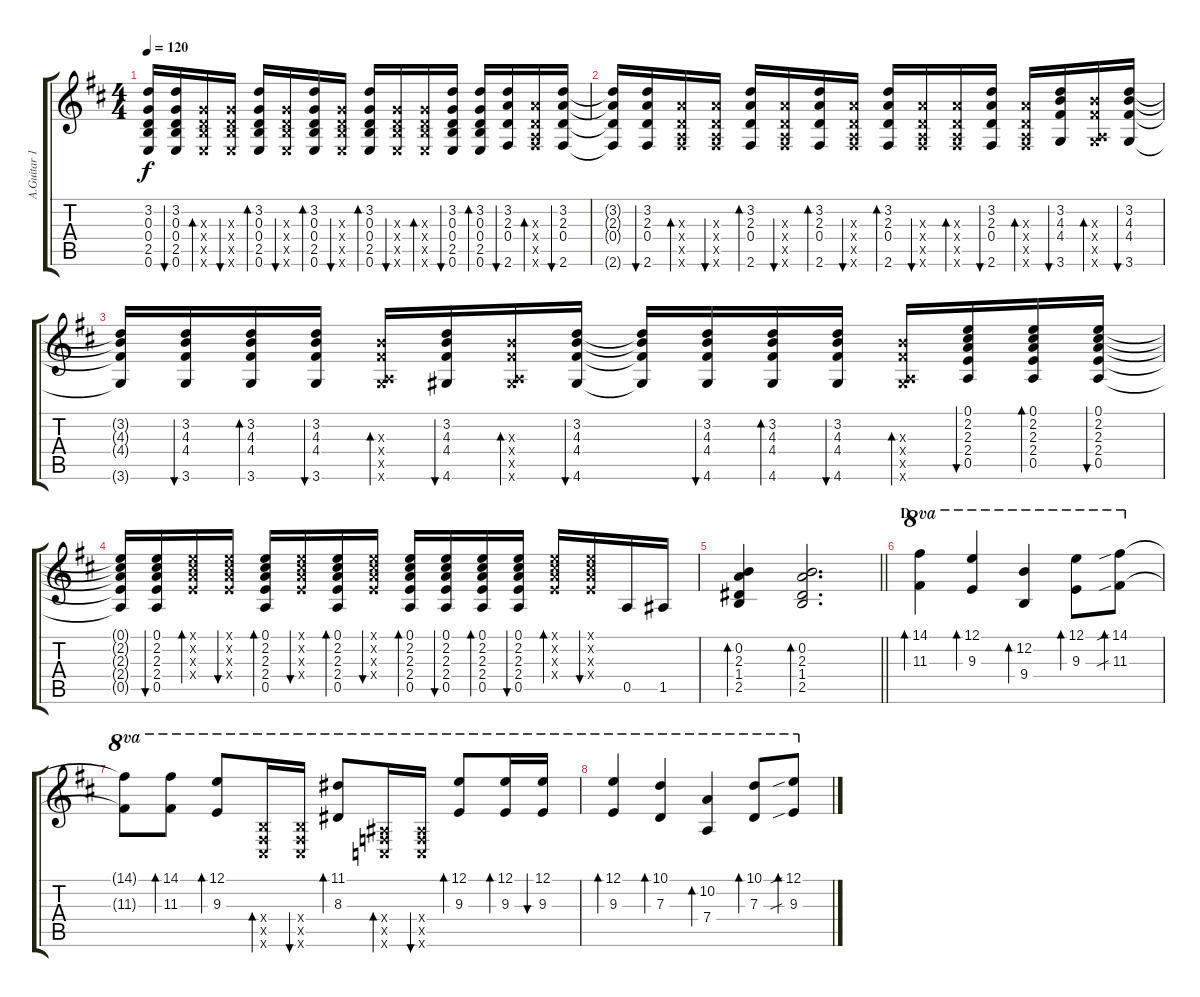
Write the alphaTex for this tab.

\track ("A.Guitar 1" "A.Guitar 1") {instrument acousticguitarsteel}
\staff {score tabs}
\tuning (E4 B3 G3 D3 A2 E2) {hide}
\ts (4 4)
\tempo 120
\clef g2
\ks d
(3.2{t} 0.3{t} 0.4{t} 2.5{t} 0.6{t}).16{dy f} (3.2 0.3 0.4 2.5 0.6).16{bu 30} (0.3{x} 0.4{x} 2.5{x} 0.6{x}).16{bd 30} (0.3{x} 0.4{x} 2.5{x} 0.6{x}).16{bu 30} (3.2 0.3 0.4 2.5 0.6).16{bd 30} (0.3{x} 0.4{x} 2.5{x} 0.6{x}).16{bu 30} (3.2 0.3 0.4 2.5 0.6).16{bd 30} (0.3{x} 0.4{x} 2.5{x} 0.6{x}).16{bu 30} (3.2 0.3 0.4 2.5 0.6).16{bd 30} (0.3{x} 0.4{x} 2.5{x} 0.6{x}).16{bu 30} (0.3{x} 0.4{x} 2.5{x} 0.6{x}).16{bd 30} (3.2 0.3 0.4 2.5 0.6).16{bu 30} (3.2 0.3 0.4 2.5 0.6).16{bd 30} (3.2 2.3 0.4 2.6).16{bu 30} (2.3{x} 0.4{x} 0.5{x} 2.6{x}).16{bd 30} (3.2 2.3 0.4 2.6).16{bu 30} |
(3.2{t} 2.3{t} 0.4{t} 2.6{t}).16 (3.2 2.3 0.4 2.6).16{bu 30} (2.3{x} 0.4{x} 0.5{x} 2.6{x}).16{bd 30} (2.3{x} 0.4{x} 0.5{x} 2.6{x}).16{bu 30} (3.2 2.3 0.4 2.6).16{bd 30} (2.3{x} 0.4{x} 0.5{x} 2.6{x}).16{bu 30} (3.2 2.3 0.4 2.6).16{bd 30} (2.3{x} 0.4{x} 0.5{x} 2.6{x}).16{bu 30} (3.2 2.3 0.4 2.6).16{bd 30} (2.3{x} 0.4{x} 0.5{x} 2.6{x}).16{bu 30} (2.3{x} 0.4{x} 0.5{x} 2.6{x}).16{bd 30} (3.2 2.3 0.4 2.6).16{bu 30} (2.3{x} 0.4{x} 0.5{x} 2.6{x}).16{bd 30} (3.2 4.3 4.4 3.6).16{bu 30} (4.3{x} 4.4{x} 0.5{x} 3.6{x}).16{bd 30} (3.2 4.3 4.4 3.6).16{bu 30} |
(3.2{t} 4.3{t} 4.4{t} 3.6{t}).16 (3.2 4.3 4.4 3.6).16{bu 30} (3.2 4.3 4.4 3.6).16{bd 30} (3.2 4.3 4.4 3.6).16{bu 30} (4.3{x} 4.4{x} 0.5{x} 3.6{x}).16{bd 30} (3.2 4.3 4.4 4.6).16{bu 30} (4.3{x} 4.4{x} 0.5{x} 4.6{x}).16{bd 30} (3.2 4.3 4.4 4.6).16{bu 30} (3.2{t} 4.3{t} 4.4{t} 4.6{t}).16 (3.2 4.3 4.4 4.6).16{bu 30} (3.2 4.3 4.4 4.6).16{bd 30} (3.2 4.3 4.4 4.6).16{bu 30} (4.3{x} 4.4{x} 0.5{x} 4.6{x}).16{bd 30} (0.1 2.2 2.3 2.4 0.5).16{bu 30} (0.1 2.2 2.3 2.4 0.5).16{bd 30} (0.1 2.2 2.3 2.4 0.5).16{bu 30} |
(0.1{t} 2.2{t} 2.3{t} 2.4{t} 0.5{t}).16 (0.1 2.2 2.3 2.4 0.5).16{bu 30} (0.1{x} 2.2{x} 2.3{x} 2.4{x}).16{bd 30} (0.1{x} 2.2{x} 2.3{x} 2.4{x}).16{bu 30} (0.1 2.2 2.3 2.4 0.5).16{bd 30} (0.1{x} 2.2{x} 2.3{x} 2.4{x}).16{bu 30} (0.1 2.2 2.3 2.4 0.5).16{bd 30} (0.1{x} 2.2{x} 2.3{x} 2.4{x}).16{bu 30} (0.1 2.2 2.3 2.4 0.5).16{bd 30} (0.1 2.2 2.3 2.4 0.5).16{bu 30} (0.1 2.2 2.3 2.4 0.5).16{bd 30} (0.1 2.2 2.3 2.4 0.5).16{bu 30} (0.1{x} 2.2{x} 2.3{x} 2.4{x}).16{bd 30} (0.1{x} 2.2{x} 2.3{x} 2.4{x}).16{bu 30} 0.5.16 1.5.16 |
\barLineRight lightlight
(0.2 2.3 1.4 2.5).4{bd 30} (0.2 2.3 1.4 2.5).2{d bd 30} |
\section ("" "D")
(14.1 11.3).4{bd 30 ot 8va} (12.1 9.3).4{bd 30 ot 8va} (12.2 9.4).4{bd 30 ot 8va} (12.1 9.3).8{bd 30 ot 8va} (14.1{sib} 11.3{sib}).8{bd 30 ot 8va} |
(14.1{t} 11.3{t}).8{ot 8va} (14.1 11.3).8{bd 30 ot 8va} (12.1 9.3).8{bd 30 ot 8va} (9.4{x} 9.5{x} 9.6{x}).16{bd 30 ot 8va} (9.4{x} 9.5{x} 9.6{x}).16{bu 30 ot 8va} (11.1 8.3).8{bd 30 ot 8va} (8.4{x} 8.5{x} 8.6{x}).16{bd 30 ot 8va} (8.4{x} 8.5{x} 8.6{x}).16{bu 30 ot 8va} (12.1 9.3).8{bd 30 ot 8va} (12.1 9.3).16{bd 30 ot 8va} (12.1 9.3).16{bu 30 ot 8va} |
(12.1 9.3).4{bd 30 ot 8va} (10.1 7.3).4{bd 30 ot 8va} (10.2 7.4).4{bd 30 ot 8va} (10.1 7.3).8{bd 30 ot 8va} (12.1{sib} 9.3{sib}).8{bd 30 ot 8va}
